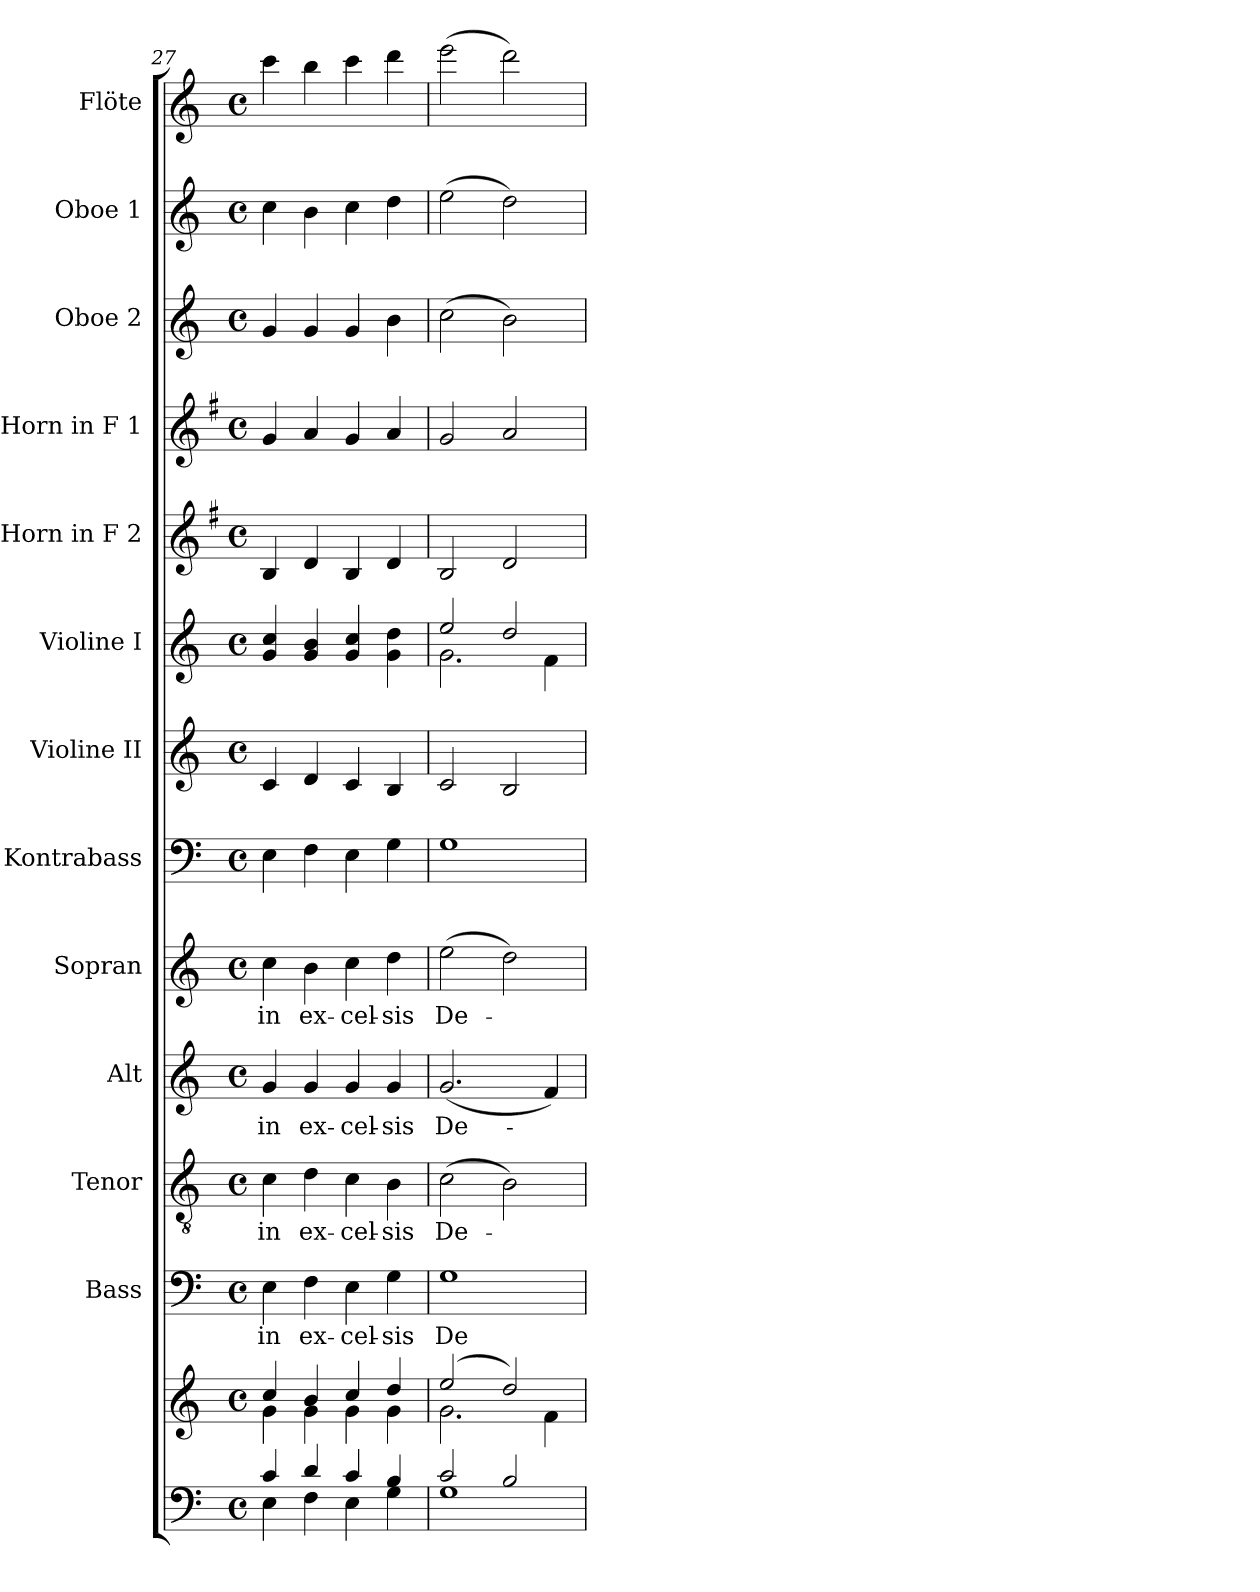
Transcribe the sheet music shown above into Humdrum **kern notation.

**kern	**kern	**kern	**text	**kern	**text	**kern	**text	**kern	**text	**kern	**kern	**kern	**kern	**kern	**kern	**kern	**kern
*part13	*part13	*part12	*part12	*part11	*part11	*part10	*part10	*part9	*part9	*part8	*part7	*part6	*part5	*part4	*part3	*part2	*part1
*staff14	*staff13	*staff12	*staff12	*staff11	*staff11	*staff10	*staff10	*staff9	*staff9	*staff8	*staff7	*staff6	*staff5	*staff4	*staff3	*staff2	*staff1
*	*	*I"Bass	*	*I"Tenor	*	*I"Alt	*	*I"Sopran	*	*I"Kontrabass	*I"Violine II	*I"Violine I	*I"Horn in F 2	*I"Horn in F 1	*I"Oboe 2	*I"Oboe 1	*I"Flöte
*	*	*I'B.	*	*I'T.	*	*I'A.	*	*I'S.	*	*I'Kb.	*I'Vl. II	*I'Vl. I	*	*	*I'Ob. 2	*I'Ob. 1	*I'Fl.
*clefF4	*clefG2	*clefF4	*	*clefGv2	*	*clefG2	*	*clefG2	*	*clefF4	*clefG2	*clefG2	*clefG2	*clefG2	*clefG2	*clefG2	*clefG2
*	*	*	*	*	*	*	*	*	*	*ITrd7c12	*	*	*ITrd4c7	*ITrd4c7	*	*	*
*k[]	*k[]	*k[]	*	*k[]	*	*k[]	*	*k[]	*	*k[]	*k[]	*k[]	*k[]	*k[]	*k[]	*k[]	*k[]
*C:	*C:	*C:	*	*C:	*	*C:	*	*C:	*	*C:	*C:	*C:	*C:	*C:	*C:	*C:	*C:
*M4/4	*M4/4	*M4/4	*	*M4/4	*	*M4/4	*	*M4/4	*	*M4/4	*M4/4	*M4/4	*M4/4	*M4/4	*M4/4	*M4/4	*M4/4
*met(c)	*met(c)	*met(c)	*	*met(c)	*	*met(c)	*	*met(c)	*	*met(c)	*met(c)	*met(c)	*met(c)	*met(c)	*met(c)	*met(c)	*met(c)
=27	=27	=27	=27	=27	=27	=27	=27	=27	=27	=27	=27	=27	=27	=27	=27	=27	=27
*^	*^	*	*	*	*	*	*	*	*	*	*	*	*	*	*	*	*
!	!	!	!	!	!LO:LY:b	!	!LO:LY:b	!	!LO:LY:b	!	!LO:LY:b	!	!	!	!	!	!	!	!
4c/	4E\	4cc/	4g\	4E\	in	4c\	in	4g/	in	4cc\	in	4EE\	4c/	4g/ 4cc/	4E/	4c/	4g/	4cc\	4ccc\
!	!	!	!	!	!LO:LY:b	!	!LO:LY:b	!	!LO:LY:b	!	!LO:LY:b	!	!	!	!	!	!	!	!
4d/	4F\	4b/	4g\	4F\	ex-	4d\	ex-	4g/	ex-	4b\	ex-	4FF\	4d/	4g/ 4b/	4G/	4d/	4g/	4b\	4bb\
!	!	!	!	!	!LO:LY:b	!	!LO:LY:b	!	!LO:LY:b	!	!LO:LY:b	!	!	!	!	!	!	!	!
4c/	4E\	4cc/	4g\	4E\	-cel-	4c\	-cel-	4g/	-cel-	4cc\	-cel-	4EE\	4c/	4g/ 4cc/	4E/	4c/	4g/	4cc\	4ccc\
!	!	!	!	!	!LO:LY:b	!	!LO:LY:b	!	!LO:LY:b	!	!LO:LY:b	!	!	!	!	!	!	!	!
4B/	4G\	4dd/	4g\	4G\	-sis	4B\	-sis	4g/	-sis	4dd\	-sis	4GG\	4B/	4g\ 4dd\	4G/	4d/	4b\	4dd\	4ddd\
=28	=28	=28	=28	=28	=28	=28	=28	=28	=28	=28	=28	=28	=28	=28	=28	=28	=28	=28	=28
!	!	!	!	!	!LO:LY:b	!	!LO:LY:b	!	!LO:LY:b	!	!LO:LY:b	!	!	!	!	!	!	!	!
*	*	*	*	*	*	*	*	*	*	*	*	*	*	*^	*	*	*	*	*
2c/	1G	(2ee/	2.g\	1G	De-	(>2c\	De-	(<2.g/	De-	(>2ee\	De-	1GG	2c/	2ee/	2.g\	2E/	2c/	(>2cc\	(>2ee\	(>2eee\
2B/	.	2dd/)	.	.	.	2B\)	.	.	.	2dd\)	.	.	2B/	2dd/	.	2G/	2d/	2b\)	2dd\)	2ddd\)
.	.	.	4f\	.	.	.	.	4f/)	.	.	.	.	.	.	4f\	.	.	.	.	.
*v	*v	*	*	*	*	*	*	*	*	*	*	*	*	*v	*v	*	*	*	*	*
*	*v	*v	*	*	*	*	*	*	*	*	*	*	*	*	*	*	*	*
=	=	=	=	=	=	=	=	=	=	=	=	=	=	=	=	=	=
*-	*-	*-	*-	*-	*-	*-	*-	*-	*-	*-	*-	*-	*-	*-	*-	*-	*-
